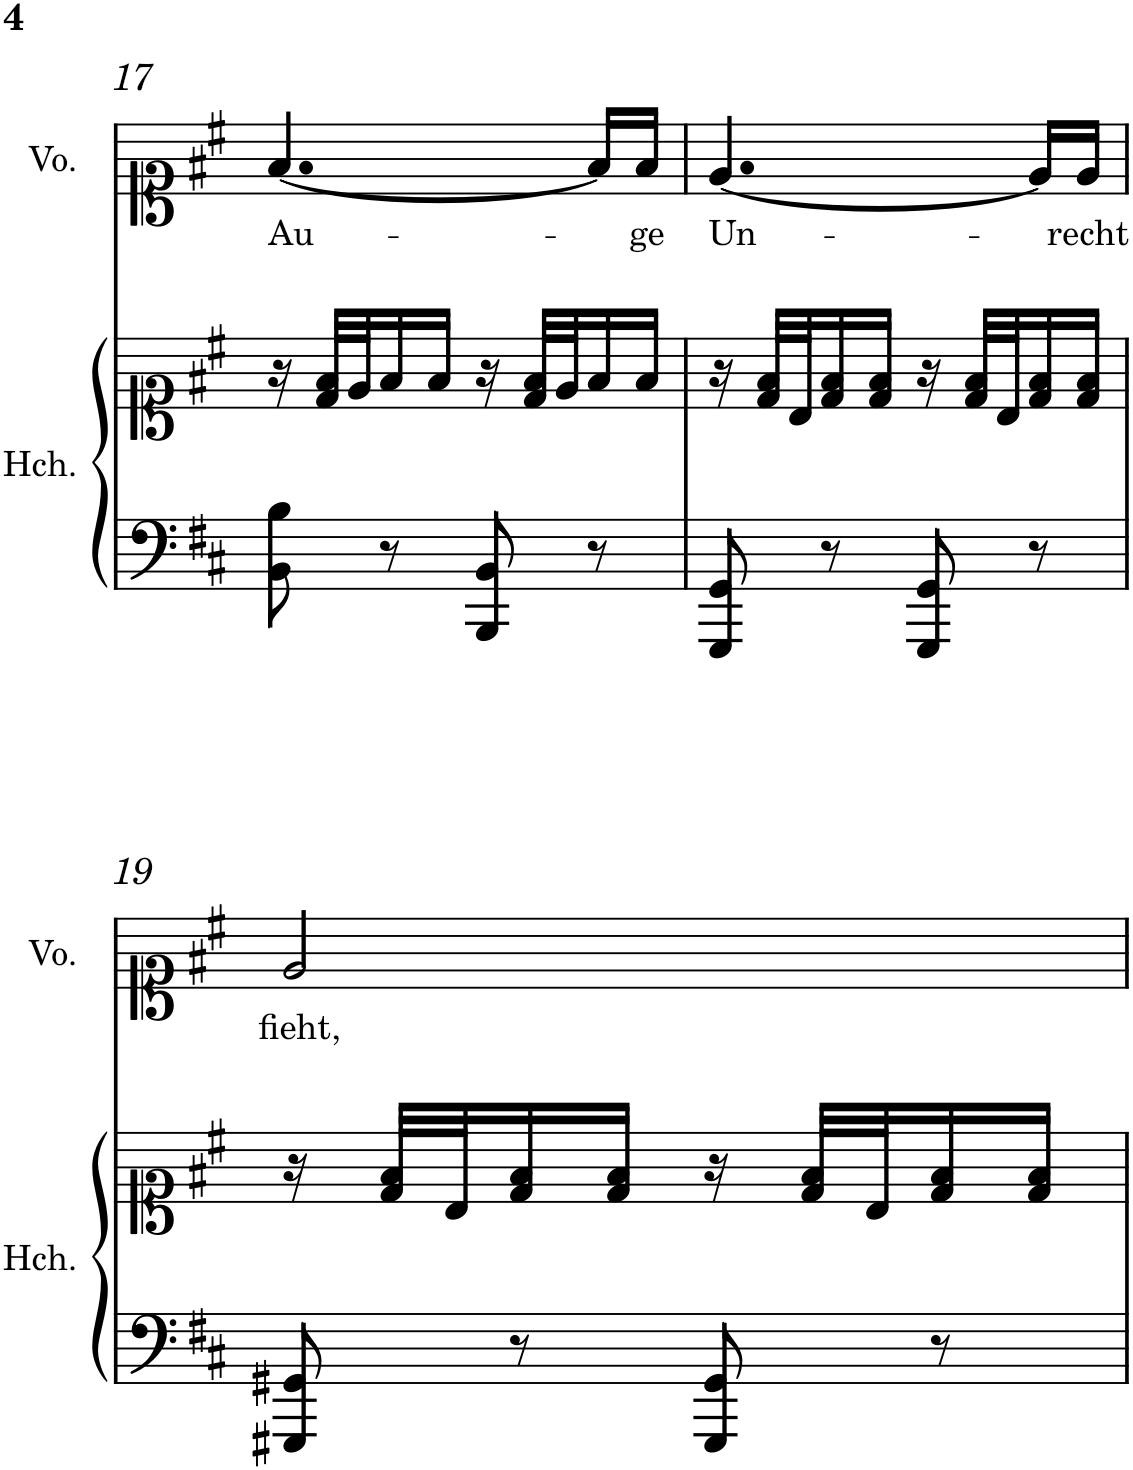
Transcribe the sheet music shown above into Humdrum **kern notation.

**kern	**kern	**kern	**text
*part2	*part2	*part1	*part1
*staff3	*staff2	*staff1	*staff1
*I"Harpsichord	*	*I"Voice	*
*I'Hch.	*	*I'Vo.	*
!!LO:PB:g=z
*clefF4	*clefC1	*clefC1	*
*k[f#c#]	*k[f#c#]	*k[f#c#]	*
*M2/4	*M2/4	*M2/4	*
=17	=17	=17	=17
!	!	!	!LO:LY:b
8BB\ 8B\	16r	[4.f#/	Au-
.	32d/ 32f#/LLL	.	.
.	32e/J	.	.
8r	16f#/	.	.
.	16f#/JJ	.	.
8BBB/ 8BB/	16r	.	.
.	32d/ 32f#/LLL	.	.
.	32e/J	.	.
8r	16f#/	16f#/LL]	.
!	!	!	!LO:LY:b
.	16f#/JJ	16f#/JJ	-ge
=18	=18	=18	=18
!	!	!	!LO:LY:b
8GGG/ 8GG/	16r	[4.e/	Un-
.	32d/ 32f#/LLL	.	.
.	32B/J	.	.
8r	16d/ 16f#/	.	.
.	16d/ 16f#/JJ	.	.
8GGG/ 8GG/	16r	.	.
.	32d/ 32f#/LLL	.	.
.	32B/J	.	.
8r	16d/ 16f#/	16e/LL]	.
!	!	!	!LO:LY:b
.	16d/ 16f#/JJ	16e/JJ	-recht
!!LO:LB:g=z
=19	=19	=19	=19
!	!	!	!LO:LY:b
8GGG#X/ 8GG#X/	16r	2e/	fieht,
.	32d/ 32f#/LLL	.	.
.	32B/J	.	.
8r	16d/ 16f#/	.	.
.	16d/ 16f#/JJ	.	.
8GGG#/ 8GG#/	16r	.	.
.	32d/ 32f#/LLL	.	.
.	32B/J	.	.
8r	16d/ 16f#/	.	.
.	16d/ 16f#/JJ	.	.
=	=	=	=
*-	*-	*-	*-
